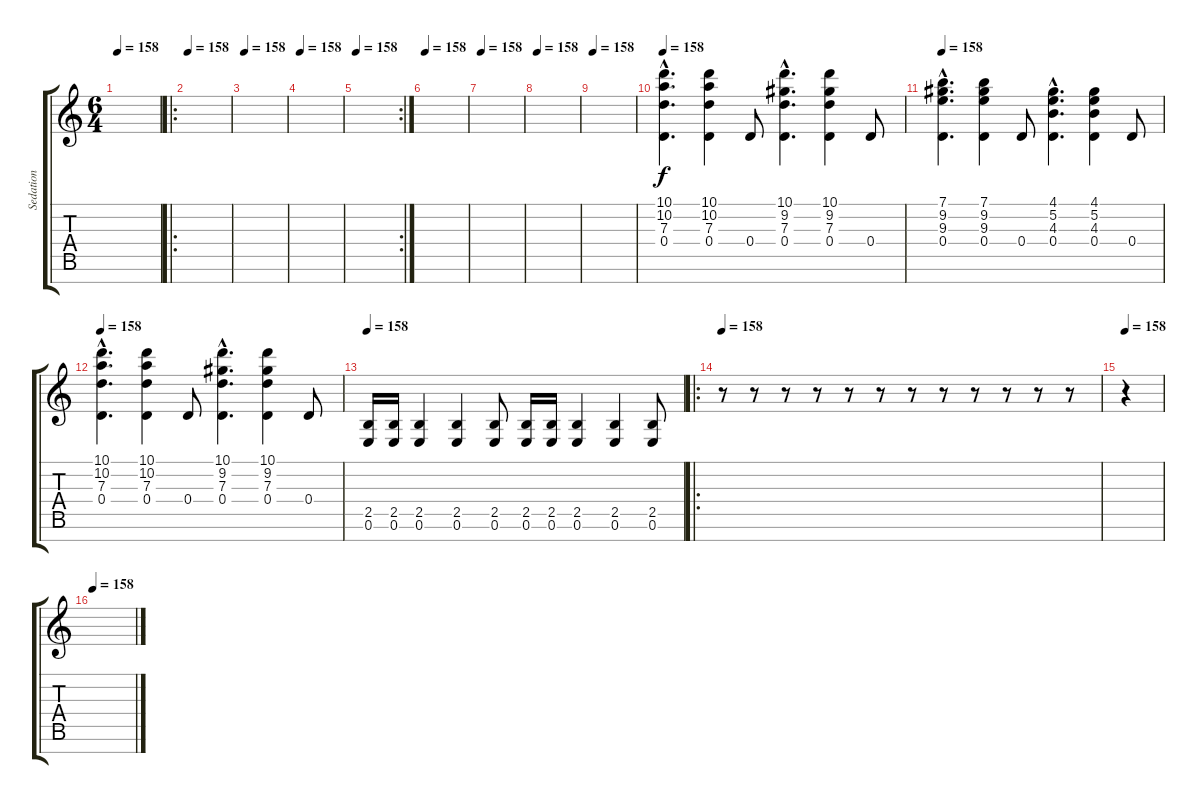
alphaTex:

\track ("Sedation" "Sedation") {instrument overdrivenguitar}
\staff {score tabs}
\tuning (E4 B3 G3 D3 A2 E2 B1) {hide}
\ts (6 4)
\tempo 158
\clef g2
\ks c
|
\ro
\tempo 158
|
\tempo 158
|
\tempo 158
|
\rc 2
\tempo 158
|
\tempo 158
|
\tempo 158
|
\tempo 158
|
\tempo 158
|
\tempo 158
(10.1{hac} 10.2{hac} 7.3{hac} 0.4{hac}).4{d} (10.1 10.2 7.3 0.4).4 0.4.8 (10.1{hac} 9.2{hac} 7.3{hac} 0.4{hac}).4{d} (10.1 9.2 7.3 0.4).4 0.4.8 |
\tempo 158
(7.1{hac} 9.2{hac} 9.3{hac} 0.4{hac}).4{d} (7.1 9.2 9.3 0.4).4 0.4.8 (4.1{hac} 5.2{hac} 4.3{hac} 0.4{hac}).4{d} (4.1 5.2 4.3 0.4).4 0.4.8 |
\tempo 158
(10.1{hac} 10.2{hac} 7.3{hac} 0.4{hac}).4{d} (10.1 10.2 7.3 0.4).4 0.4.8 (10.1{hac} 9.2{hac} 7.3{hac} 0.4{hac}).4{d} (10.1 9.2 7.3 0.4).4 0.4.8 |
\tempo 158
(2.5 0.6).16 (2.5 0.6).16 (2.5 0.6).4 (2.5 0.6).4 (2.5 0.6).8 (2.5 0.6).16 (2.5 0.6).16 (2.5 0.6).4 (2.5 0.6).4 (2.5 0.6).8 |
\ro
\tempo 158
r.8 r.8 r.8 r.8 r.8 r.8 r.8 r.8 r.8 r.8 r.8 r.8 |
\tempo 158
r.4 |
\tempo 158
